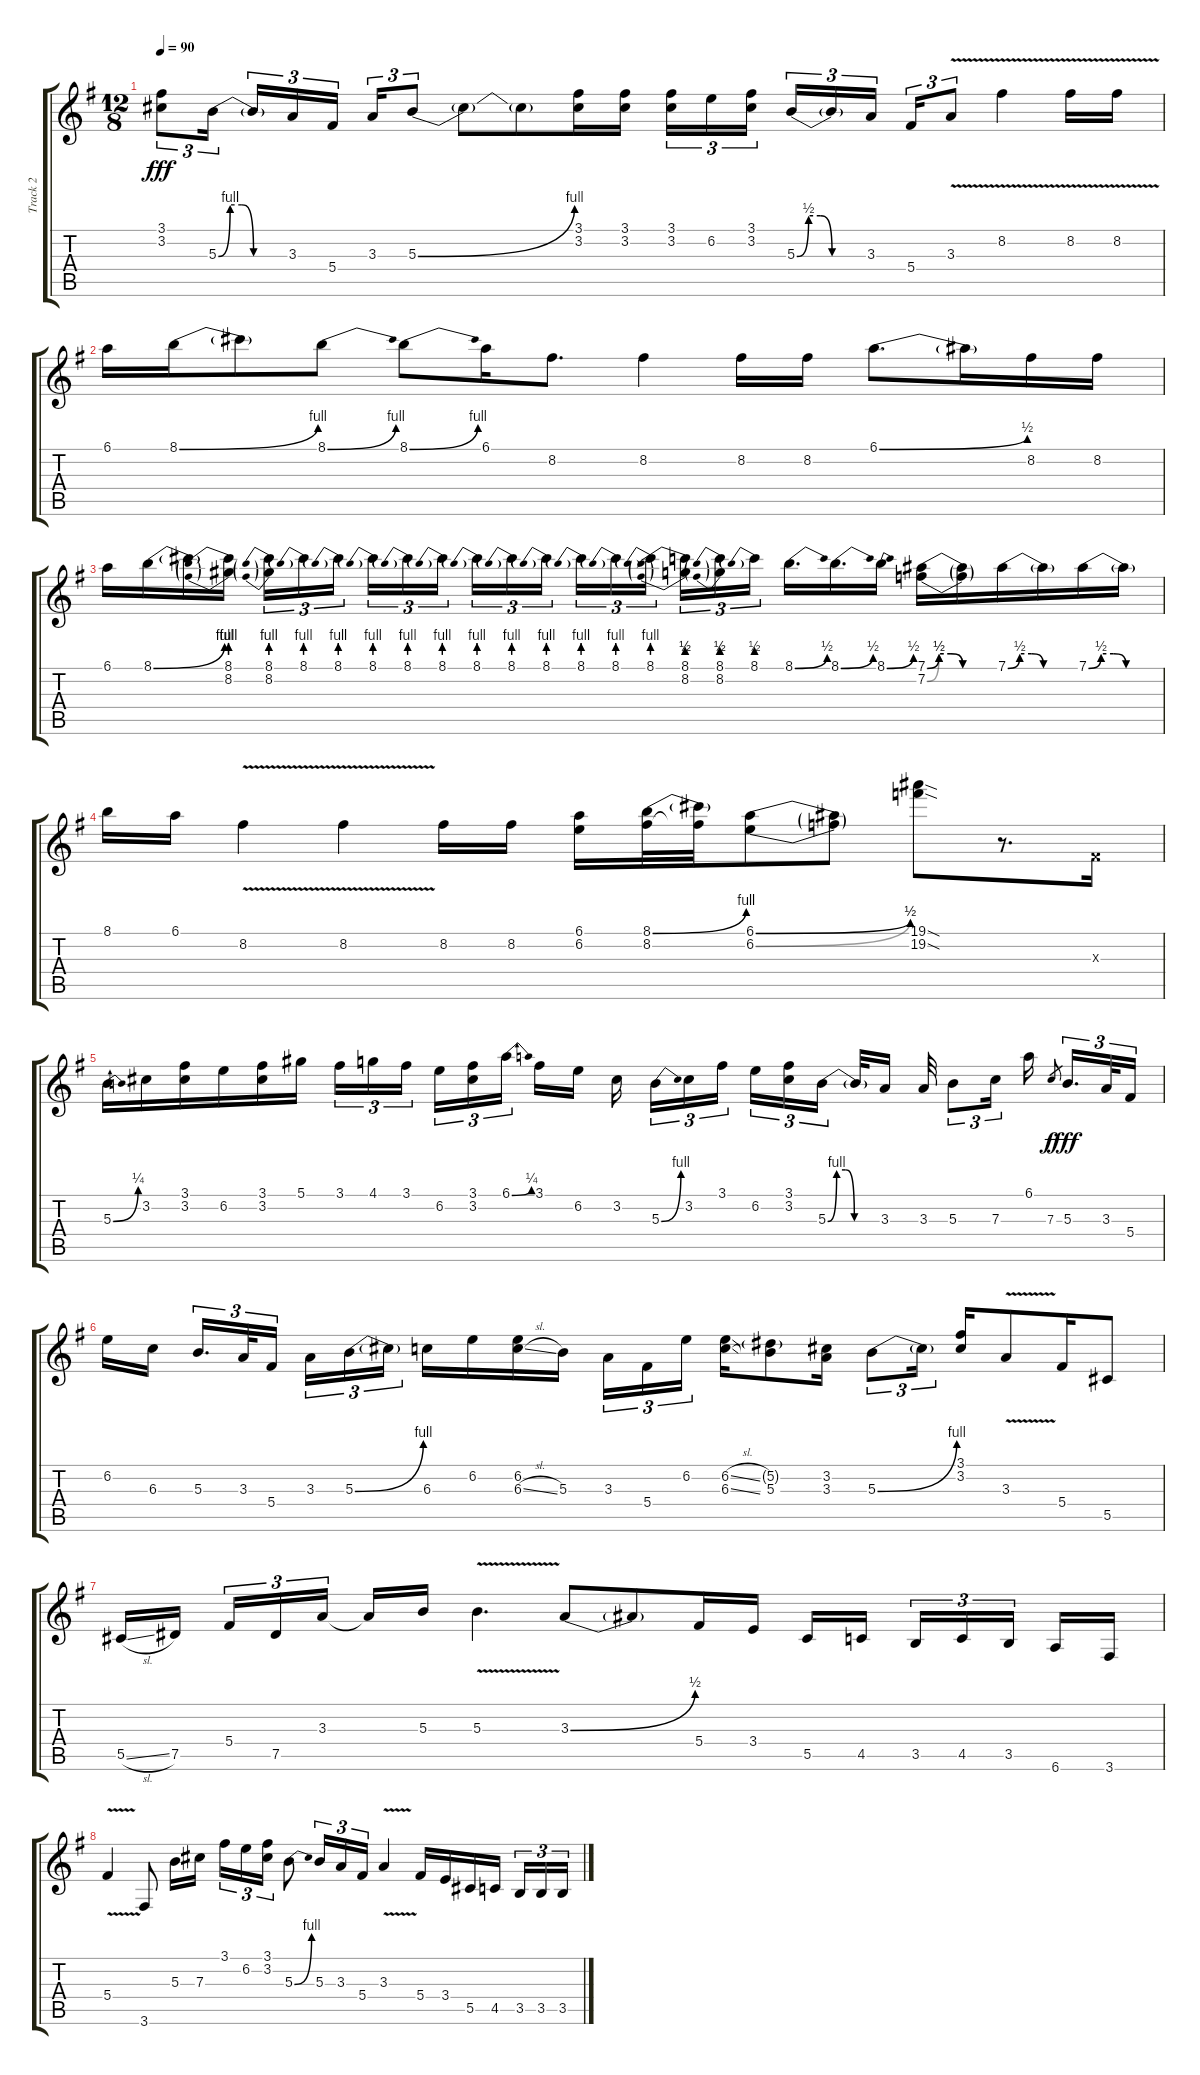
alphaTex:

\track ("Track 2" "Track 2") {instrument electricguitarjazz}
\staff {score tabs}
\tuning (Eb4 Bb3 Gb3 Db3 Ab2 Eb2) {hide}
\ts (12 8)
\tempo 90
\clef g2
\ks g
(3.1 3.2).8{tu (3 2) dy fff} 5.3{be (custom 0 0 10 4 20 4 30 0 60 0)}.16{tu (3 2) beam splitsecondary} 5.3{t}.16{tu (3 2)} 3.3.16{tu (3 2)} 5.4.16{tu (3 2) beam splitsecondary} 3.3.16{tu (3 2)} 5.3{be (bend 0 0 60 4)}.8{tu (3 2)} 5.3{t}.8 5.3{t}.8 (3.1 3.2).16 (3.1 3.2).16 (3.1 3.2).16{tu (3 2)} 6.2.16{tu (3 2)} (3.1 3.2).16{tu (3 2) beam splitsecondary} 5.3{be (custom 0 0 10 2 20 2 30 0 60 0)}.16{tu (3 2)} 5.3{t}.16{tu (3 2)} 3.3.16{tu (3 2) beam splitsecondary} 5.4.16{tu (3 2)} 3.3{v}.8{tu (3 2)} 8.2{v}.4 8.2{v}.16 8.2{v}.16 |
6.1.16 8.1{be (bend 0 0 60 4)}.16 8.1{t}.8 8.1{be (bend 0 0 60 4)}.8 8.1{be (bend 0 0 60 4)}.8 6.1.16 8.2.8{d} 8.2.4 8.2.16 8.2.16 6.1{be (bend 0 0 60 2)}.8{d} 6.1{t}.16 8.2.16 8.2.16 |
6.1.16 8.1{be (bend 0 0 60 4)}.16 8.1{t}.16 (8.1{be (prebend 0 4 60 4)} 8.2{be (prebend 0 4 60 4)}).16{beam splitsecondary} (8.1{be (prebend 0 4 60 4)} 8.2{be (prebend 0 4 60 4)}).16{tu (3 2)} 8.1{be (prebend 0 4 60 4)}.16{tu (3 2)} 8.1{be (prebend 0 4 60 4)}.16{tu (3 2)} 8.1{be (prebend 0 4 60 4)}.16{tu (3 2)} 8.1{be (prebend 0 4 60 4)}.16{tu (3 2)} 8.1{be (prebend 0 4 60 4)}.16{tu (3 2) beam splitsecondary} 8.1{be (prebend 0 4 60 4)}.16{tu (3 2)} 8.1{be (prebend 0 4 60 4)}.16{tu (3 2)} 8.1{be (prebend 0 4 60 4)}.16{tu (3 2) beam splitsecondary} 8.1{be (prebend 0 4 60 4)}.16{tu (3 2)} 8.1{be (prebend 0 4 60 4)}.16{tu (3 2)} 8.1{be (prebend 0 4 60 4)}.16{tu (3 2)} (8.1{be (prebend 0 2 60 2)} 8.2{be (prebend 0 2 60 2)}).16{tu (3 2)} (8.1{be (prebend 0 2 60 2)} 8.2{be (prebend 0 2 60 2)}).16{tu (3 2)} 8.1{be (prebend 0 2 60 2)}.16{tu (3 2) beam splitsecondary} 8.1{be (bend 0 0 60 2)}.16{d} 8.1{be (bend 0 0 60 2)}.16{d} 8.1{be (bend 0 0 60 2)}.16 (7.1{be (custom 0 0 10 2 20 2 30 0 60 0)} 7.2{be (custom 0 0 10 2 20 2 30 0 60 0)}).16 (7.1{t} 7.2{t}).16 7.1{be (custom 0 0 10 2 20 2 30 0 60 0)}.16 7.1{t}.16 7.1{be (custom 0 0 10 2 20 2 30 0 60 0)}.16 7.1{t}.16 |
8.1.16 6.1.16 8.2{v}.4 8.2{v}.4 8.2.16 8.2.16 (6.1 6.2).16 (8.1{be (bend 0 0 60 4)} 8.2).32 (8.1{t} 8.2{t}).32 (6.1{be (bend 0 0 60 2)} 6.2{be (bend 0 0 60 2)}).8 (6.1{t} 6.2{t}).8 (19.1{sod} 19.2{sod}).8 r.8{d} 0.3{x}.16 |
5.3{be (bend 0 0 60 1)}.16 3.2.16 (3.1 3.2).16 6.2.16 (3.1 3.2).16 5.1.16 3.1.16{tu (3 2)} 4.1.16{tu (3 2)} 3.1.16{tu (3 2) beam splitsecondary} 6.2.16{tu (3 2)} (3.1 3.2).16{tu (3 2)} 6.1{be (bend 0 0 60 1)}.16{tu (3 2) beam splitsecondary} 3.1.16 6.2.16 3.2.16{beam splitsecondary} 5.3{be (bend 0 0 60 4)}.16{tu (3 2)} 3.2.16{tu (3 2)} 3.1.16{tu (3 2) beam splitsecondary} 6.2.16{tu (3 2)} (3.1 3.2).16{tu (3 2)} 5.3{be (custom 0 0 10 4 20 4 30 0 60 0)}.16{tu (3 2) beam splitsecondary} 5.3{t}.32 3.3.16 3.3.32 5.3.8{tu (3 2)} 7.3.16{tu (3 2) beam splitsecondary} 6.1.16 7.3.8{gr dy f beam splitsecondary} 5.3.16{d tu (3 2) dy fff} 3.3.32{tu (3 2)} 5.4.16{tu (3 2)} |
6.2.16 6.3.16{beam splitsecondary} 5.3.16{d tu (3 2)} 3.3.32{tu (3 2)} 5.4.16{tu (3 2) beam splitsecondary} 3.3.16{tu (3 2)} 5.3{be (bend 0 0 60 4)}.16{tu (3 2)} 5.3{t}.16{tu (3 2)} 6.3.16 6.2.16 (6.2 6.3{sl}).16 5.3.16{beam splitsecondary} 3.3.16{tu (3 2)} 5.4.16{tu (3 2)} 6.2.16{tu (3 2)} (6.2{sl} 6.3{sl}).16 (5.2{g} 5.3).8 (3.2 3.3).16 5.3{be (bend 0 0 60 4)}.8{tu (3 2)} 5.3{t}.16{tu (3 2)} (3.1 3.2).16 3.3{v}.8 5.4.16 5.5.8 |
5.5{sl}.16 7.5.16{beam splitsecondary} 5.4.16{tu (3 2)} 7.5.16{tu (3 2)} 3.3.16{tu (3 2) beam splitsecondary} 3.3{t}.16 5.3.16 5.3{v}.4{d} 3.3{be (bend 0 0 60 2)}.8 3.3{t}.8 5.4.16 3.4.16 5.5.16 4.5.16{beam splitsecondary} 3.5.16{tu (3 2)} 4.5.16{tu (3 2)} 3.5.16{tu (3 2) beam splitsecondary} 6.6.16 3.6.16 |
5.4{v}.4 3.6.8 5.3.16 7.3.16{beam splitsecondary} 3.1.16{tu (3 2)} 6.2.16{tu (3 2)} (3.1 3.2).16{tu (3 2)} 5.3{be (bend 0 0 60 4)}.8 5.3.16{tu (3 2)} 3.3.16{tu (3 2)} 5.4.16{tu (3 2)} 3.3{v}.4 5.4.16 3.4.16 5.5.16 4.5.16{beam splitsecondary} 3.5.16{tu (3 2)} 3.5.16{tu (3 2)} 3.5.16{tu (3 2)}
